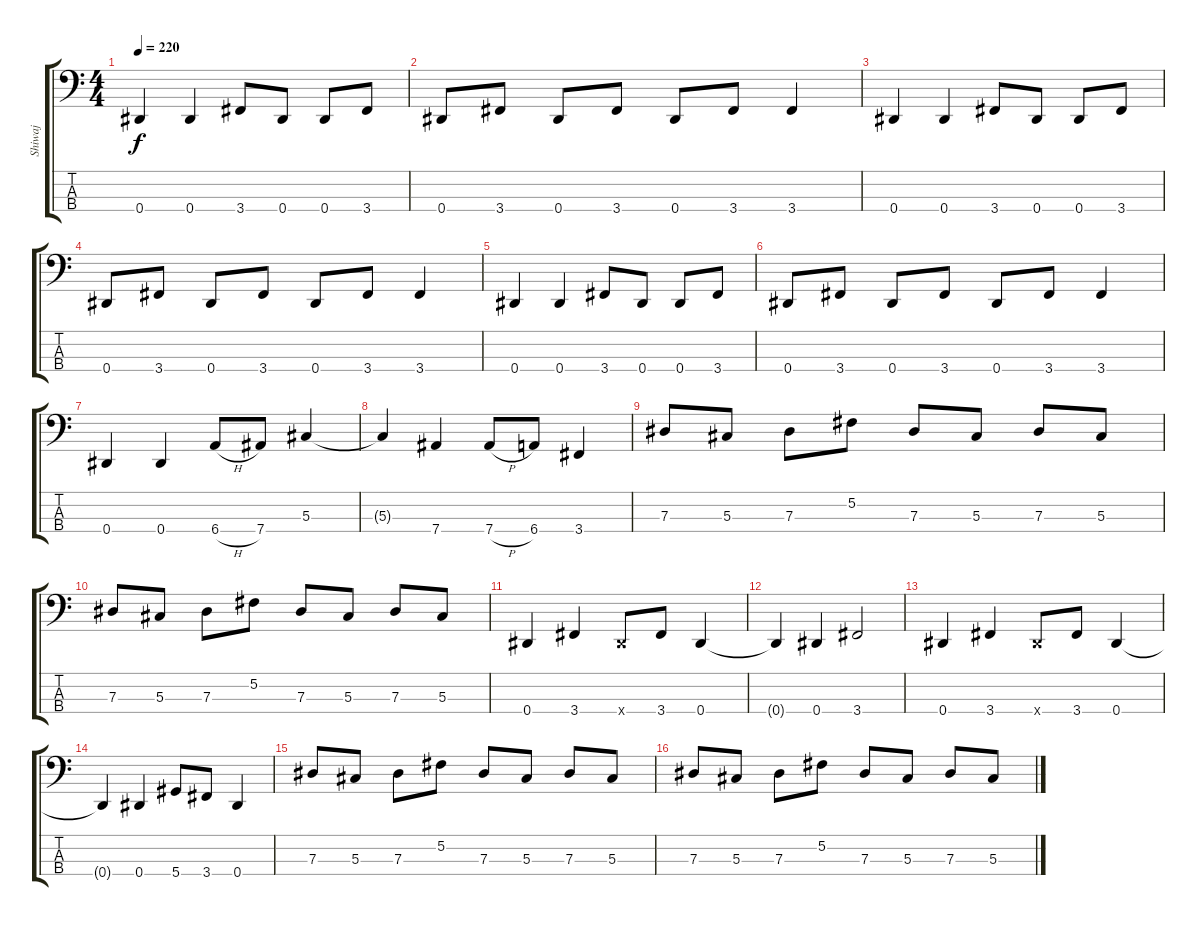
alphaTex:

\track ("Shiwaj" "Shiwaj") {instrument electricbasspick}
\staff {score tabs}
\tuning (Gb2 Db2 Ab1 Eb1) {hide}
\ts (4 4)
\tempo 220
\clef f4
\ks c
0.4.4{dy f} 0.4.4 3.4.8 0.4.8 0.4.8 3.4.8 |
0.4.8 3.4.8 0.4.8 3.4.8 0.4.8 3.4.8 3.4.4 |
0.4.4 0.4.4 3.4.8 0.4.8 0.4.8 3.4.8 |
0.4.8 3.4.8 0.4.8 3.4.8 0.4.8 3.4.8 3.4.4 |
0.4.4 0.4.4 3.4.8 0.4.8 0.4.8 3.4.8 |
0.4.8 3.4.8 0.4.8 3.4.8 0.4.8 3.4.8 3.4.4 |
0.4.4 0.4.4 6.4{h}.8 7.4.8 5.3.4 |
5.3{t}.4 7.4.4 7.4{h}.8 6.4.8 3.4.4 |
7.3.8 5.3.8 7.3.8 5.2.8 7.3.8 5.3.8 7.3.8 5.3.8 |
7.3.8 5.3.8 7.3.8 5.2.8 7.3.8 5.3.8 7.3.8 5.3.8 |
0.4.4 3.4.4 0.4{x}.8 3.4.8 0.4.4 |
0.4{t}.4 0.4.4 3.4.2 |
0.4.4 3.4.4 0.4{x}.8 3.4.8 0.4.4 |
0.4{t}.4 0.4.4 5.4.8 3.4.8 0.4.4 |
7.3.8 5.3.8 7.3.8 5.2.8 7.3.8 5.3.8 7.3.8 5.3.8 |
7.3.8 5.3.8 7.3.8 5.2.8 7.3.8 5.3.8 7.3.8 5.3.8
